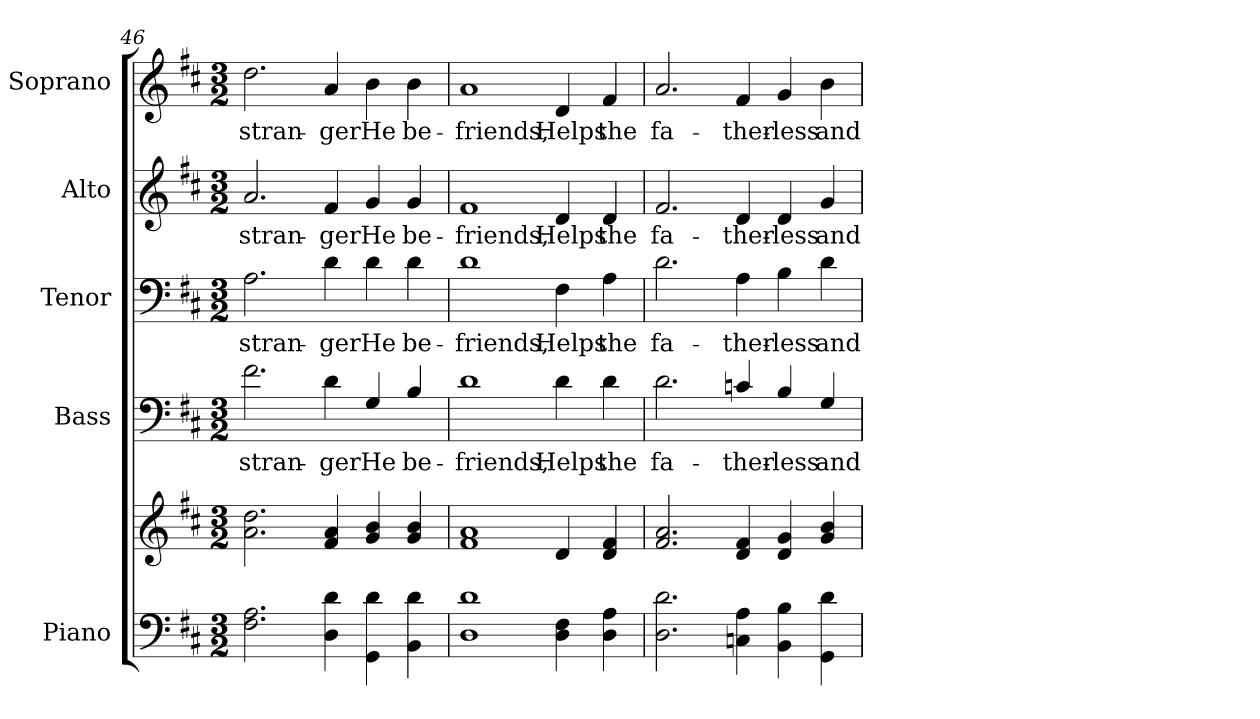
**kern	**kern	**kern	**text	**kern	**text	**kern	**text	**kern	**text
*part5	*part5	*part4	*part4	*part3	*part3	*part2	*part2	*part1	*part1
*staff6	*staff5	*staff4	*staff4	*staff3	*staff3	*staff2	*staff2	*staff1	*staff1
*I"Piano	*	*I"Bass	*	*I"Tenor	*	*I"Alto	*	*I"Soprano	*
*I'Pno.	*	*I'B.	*	*I'T.	*	*I'A.	*	*I'S.	*
!!LO:PB:g=z
*clefF4	*clefG2	*clefF4	*	*clefF4	*	*clefG2	*	*clefG2	*
*	*	*ITrd7c12	*	*	*	*	*	*	*
*k[f#c#]	*k[f#c#]	*k[f#c#]	*	*k[f#c#]	*	*k[f#c#]	*	*k[f#c#]	*
*D:	*D:	*D:	*	*D:	*	*D:	*	*D:	*
*M3/2	*M3/2	*M3/2	*	*M3/2	*	*M3/2	*	*M3/2	*
=46	=46	=46	=46	=46	=46	=46	=46	=46	=46
!	!	!	!LO:LY:b:color=#000000	!	!	!	!	!	!
!	!	!	!	!	!LO:LY:b:color=#000000	!	!	!	!
!	!	!	!	!	!	!	!LO:LY:b:color=#000000	!	!
!	!	!	!	!	!	!	!	!	!LO:LY:b:color=#000000
2.F#i\ 2.Ai	2.ai\ 2.ddi	2.F#i\	stran-	2.Ai\	stran-	2.ai/	stran-	2.ddi\	stran-
!	!	!	!LO:LY:b:color=#000000	!	!	!	!	!	!
!	!	!	!	!	!LO:LY:b:color=#000000	!	!	!	!
!	!	!	!	!	!	!	!LO:LY:b:color=#000000	!	!
!	!	!	!	!	!	!	!	!	!LO:LY:b:color=#000000
4Di\ 4di	4f#i/ 4ai	4Di\	-ger	4di\	-ger	4f#i/	-ger	4ai/	-ger
!	!	!	!LO:LY:b:color=#000000	!	!	!	!	!	!
!	!	!	!	!	!LO:LY:b:color=#000000	!	!	!	!
!	!	!	!	!	!	!	!LO:LY:b:color=#000000	!	!
!	!	!	!	!	!	!	!	!	!LO:LY:b:color=#000000
4GGi\ 4di	4gi/ 4bi	4GGi/	He	4di\	He	4gi/	He	4bi\	He
!	!	!	!LO:LY:b:color=#000000	!	!	!	!	!	!
!	!	!	!	!	!LO:LY:b:color=#000000	!	!	!	!
!	!	!	!	!	!	!	!LO:LY:b:color=#000000	!	!
!	!	!	!	!	!	!	!	!	!LO:LY:b:color=#000000
4BBi\ 4di	4gi/ 4bi	4BBi/	be-	4di\	be-	4gi/	be-	4bi\	be-
=47	=47	=47	=47	=47	=47	=47	=47	=47	=47
!	!	!	!LO:LY:b:color=#000000	!	!	!	!	!	!
!	!	!	!	!	!LO:LY:b:color=#000000	!	!	!	!
!	!	!	!	!	!	!	!LO:LY:b:color=#000000	!	!
!	!	!	!	!	!	!	!	!	!LO:LY:b:color=#000000
1Di 1di	1f#i 1ai	1Di	-friends,	1di	-friends,	1f#i	-friends,	1ai	-friends,
!	!	!	!LO:LY:b:color=#000000	!	!	!	!	!	!
!	!	!	!	!	!LO:LY:b:color=#000000	!	!	!	!
!	!	!	!	!	!	!	!LO:LY:b:color=#000000	!	!
!	!	!	!	!	!	!	!	!	!LO:LY:b:color=#000000
4Di\ 4F#i	4di/	4Di\	Helps	4F#i\	Helps	4di/	Helps	4di/	Helps
!	!	!	!LO:LY:b:color=#000000	!	!	!	!	!	!
!	!	!	!	!	!LO:LY:b:color=#000000	!	!	!	!
!	!	!	!	!	!	!	!LO:LY:b:color=#000000	!	!
!	!	!	!	!	!	!	!	!	!LO:LY:b:color=#000000
4Di\ 4Ai	4di/ 4f#i	4Di\	the	4Ai\	the	4di/	the	4f#i/	the
!!LO:PB:g=z
=48	=48	=48	=48	=48	=48	=48	=48	=48	=48
!	!	!	!LO:LY:b:color=#000000	!	!	!	!	!	!
!	!	!	!	!	!LO:LY:b:color=#000000	!	!	!	!
!	!	!	!	!	!	!	!LO:LY:b:color=#000000	!	!
!	!	!	!	!	!	!	!	!	!LO:LY:b:color=#000000
2.Di\ 2.di	2.f#i/ 2.ai	2.Di\	fa-	2.di\	fa-	2.f#i/	fa-	2.ai/	fa-
!	!	!	!LO:LY:b:color=#000000	!	!	!	!	!	!
!	!	!	!	!	!LO:LY:b:color=#000000	!	!	!	!
!	!	!	!	!	!	!	!LO:LY:b:color=#000000	!	!
!	!	!	!	!	!	!	!	!	!LO:LY:b:color=#000000
4Cni\ 4Ai	4di/ 4f#i	4Cni/	-ther-	4Ai\	-ther-	4di/	-ther-	4f#i/	-ther-
!	!	!	!LO:LY:b:color=#000000	!	!	!	!	!	!
!	!	!	!	!	!LO:LY:b:color=#000000	!	!	!	!
!	!	!	!	!	!	!	!LO:LY:b:color=#000000	!	!
!	!	!	!	!	!	!	!	!	!LO:LY:b:color=#000000
4BBi\ 4Bi	4di/ 4gi	4BBi/	-less	4Bi\	-less	4di/	-less	4gi/	-less
!	!	!	!LO:LY:b:color=#000000	!	!	!	!	!	!
!	!	!	!	!	!LO:LY:b:color=#000000	!	!	!	!
!	!	!	!	!	!	!	!LO:LY:b:color=#000000	!	!
!	!	!	!	!	!	!	!	!	!LO:LY:b:color=#000000
4GGi\ 4di	4gi/ 4bi	4GGi/	and	4di\	and	4gi/	and	4bi\	and
=	=	=	=	=	=	=	=	=	=
*-	*-	*-	*-	*-	*-	*-	*-	*-	*-
